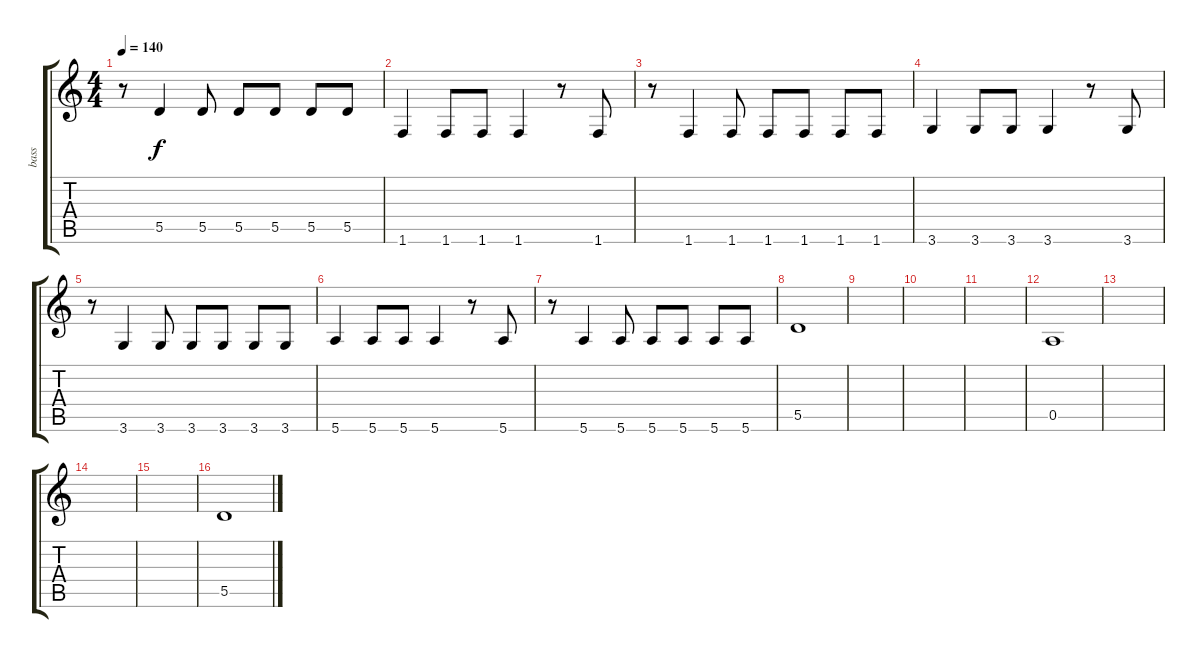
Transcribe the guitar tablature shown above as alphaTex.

\track ("bass" "bass") {instrument electricbassfinger}
\staff {score tabs}
\tuning (E4 B3 G3 D3 A2 E2) {hide}
\ts (4 4)
\tempo 140
\clef g2
\ks c
r.8{dy f} 5.5.4 5.5.8 5.5.8 5.5.8 5.5.8 5.5.8 |
1.6.4 1.6.8 1.6.8 1.6.4 r.8 1.6.8 |
r.8 1.6.4 1.6.8 1.6.8 1.6.8 1.6.8 1.6.8 |
3.6.4 3.6.8 3.6.8 3.6.4 r.8 3.6.8 |
r.8 3.6.4 3.6.8 3.6.8 3.6.8 3.6.8 3.6.8 |
5.6.4 5.6.8 5.6.8 5.6.4 r.8 5.6.8 |
r.8 5.6.4 5.6.8 5.6.8 5.6.8 5.6.8 5.6.8 |
5.5.1 |
|
|
|
0.5.1 |
|
|
|
5.5.1
